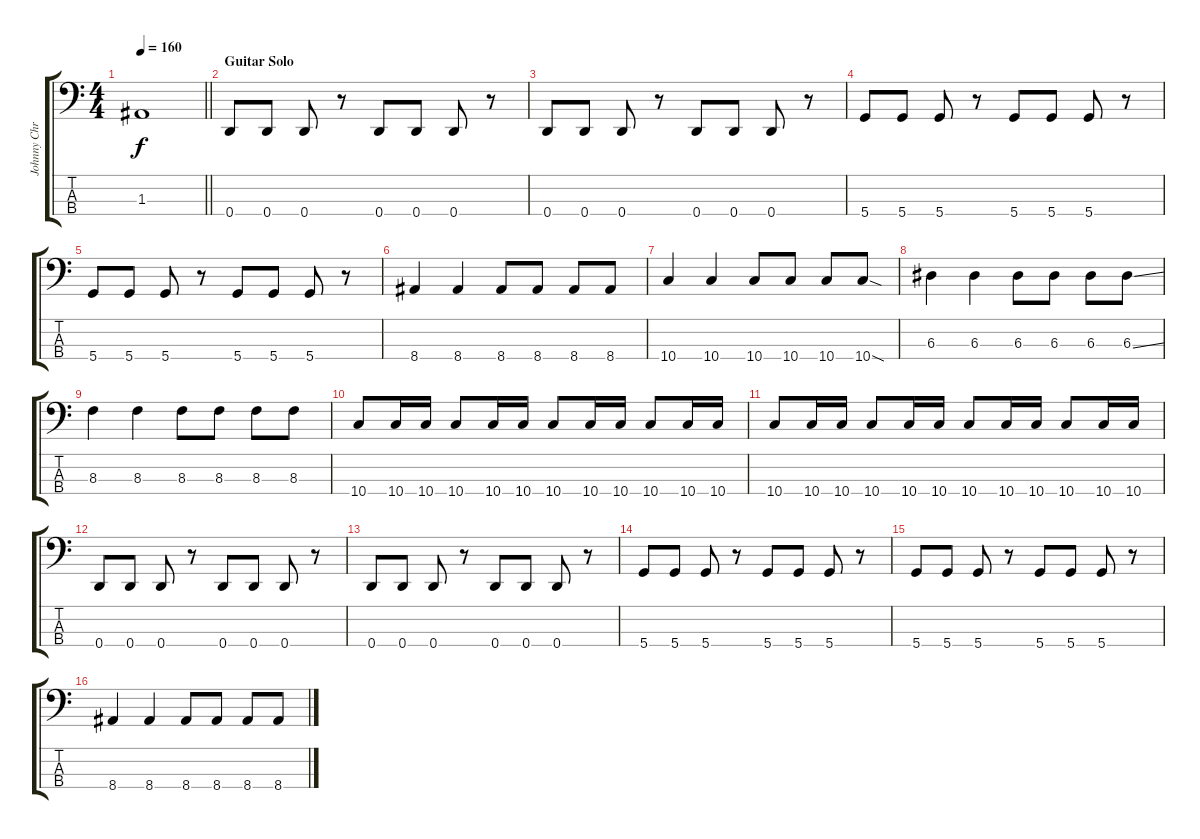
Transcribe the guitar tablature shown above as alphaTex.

\track ("Johnny Christ" "Johnny Chr") {instrument electricbasspick}
\staff {score tabs}
\tuning (G2 D2 A1 D1) {hide}
\ts (4 4)
\tempo 160
\clef f4
\barLineRight lightlight
\ks c
1.3{t}.1{dy f} |
\section ("" "Guitar Solo")
0.4.8 0.4.8 0.4.8 r.8 0.4.8 0.4.8 0.4.8 r.8 |
0.4.8 0.4.8 0.4.8 r.8 0.4.8 0.4.8 0.4.8 r.8 |
5.4.8 5.4.8 5.4.8 r.8 5.4.8 5.4.8 5.4.8 r.8 |
5.4.8 5.4.8 5.4.8 r.8 5.4.8 5.4.8 5.4.8 r.8 |
8.4.4 8.4.4 8.4.8 8.4.8 8.4.8 8.4.8 |
10.4.4 10.4.4 10.4.8 10.4.8 10.4.8 10.4{sod}.8 |
6.3.4 6.3.4 6.3.8 6.3.8 6.3.8 6.3{ss}.8 |
8.3.4 8.3.4 8.3.8 8.3.8 8.3.8 8.3.8 |
10.4.8 10.4.16 10.4.16 10.4.8 10.4.16 10.4.16 10.4.8 10.4.16 10.4.16 10.4.8 10.4.16 10.4.16 |
10.4.8 10.4.16 10.4.16 10.4.8 10.4.16 10.4.16 10.4.8 10.4.16 10.4.16 10.4.8 10.4.16 10.4.16 |
0.4.8 0.4.8 0.4.8 r.8 0.4.8 0.4.8 0.4.8 r.8 |
0.4.8 0.4.8 0.4.8 r.8 0.4.8 0.4.8 0.4.8 r.8 |
5.4.8 5.4.8 5.4.8 r.8 5.4.8 5.4.8 5.4.8 r.8 |
5.4.8 5.4.8 5.4.8 r.8 5.4.8 5.4.8 5.4.8 r.8 |
8.4.4 8.4.4 8.4.8 8.4.8 8.4.8 8.4.8
